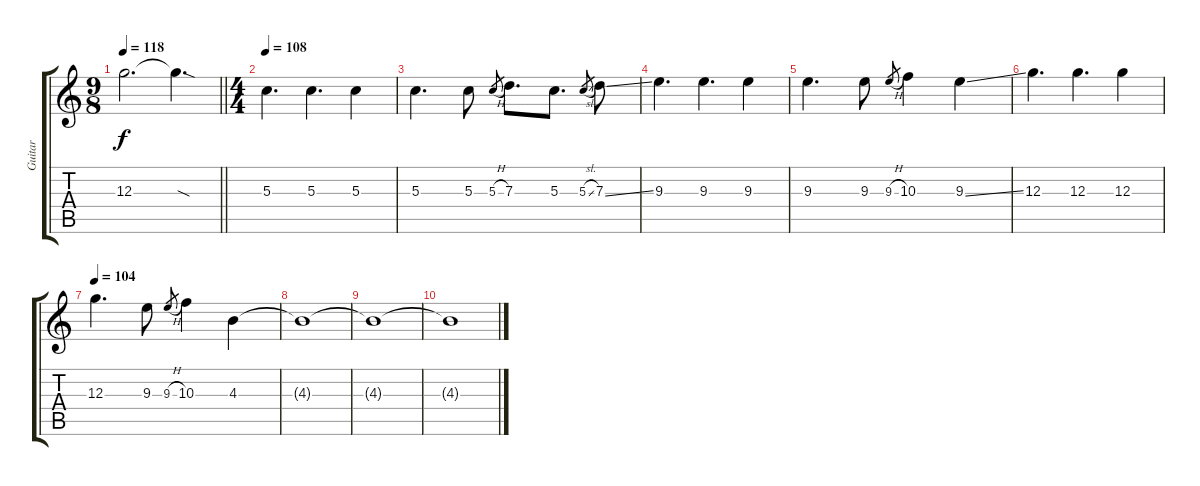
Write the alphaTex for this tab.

\track ("Guitar" "Guitar") {instrument electricguitarjazz}
\staff {score tabs}
\tuning (E4 B3 G3 D3 A2 E2) {hide}
\ts (9 8)
\tempo 118
\clef g2
\barLineRight lightlight
\ks c
12.3.2{d dy f} 12.3{sod t}.4{d} |
\ts (4 4)
\tempo 108
5.3.4{d} 5.3.4{d} 5.3.4 |
5.3.4{d} 5.3.8 5.3{h}.8{gr} 7.3.8{d} 5.3.8{d} 5.3{sl}.8{gr} 7.3{ss}.8 |
9.3.4{d} 9.3.4{d} 9.3.4 |
9.3.4{d} 9.3.8 9.3{h}.8{gr} 10.3.4 9.3{ss}.4 |
12.3.4{d} 12.3.4{d} 12.3.4 |
\tempo 104
12.3.4{d} 9.3.8 9.3{h}.8{gr} 10.3.4 4.3.4 |
4.3{t}.1 |
4.3{t}.1 |
4.3{t}.1
